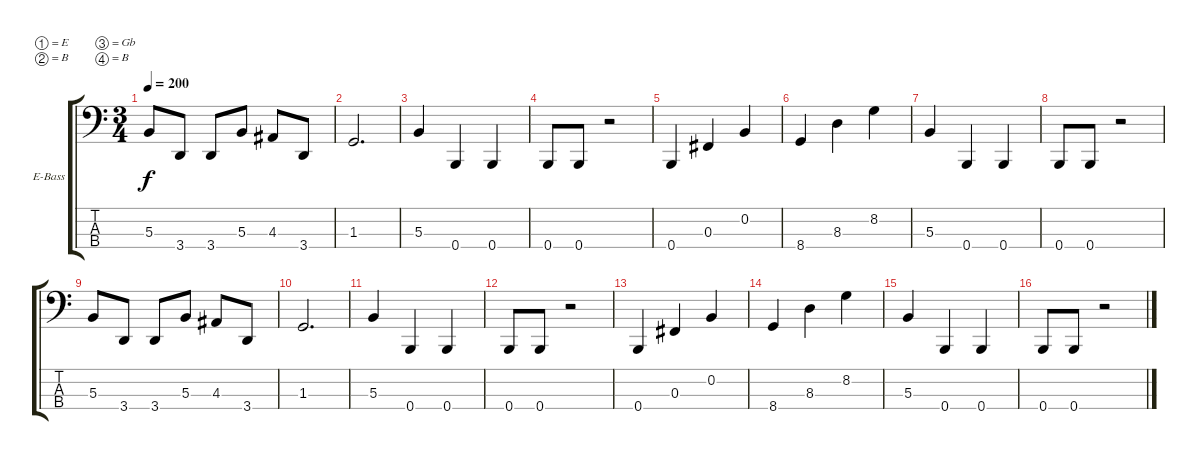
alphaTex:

\bracketExtendMode groupsimilarinstruments
\firstSystemTrackNameOrientation horizontal
\otherSystemsTrackNameOrientation horizontal
\track ("Track 9" "E-Bass") {multiBarRest instrument electricbassfinger}
\staff {score tabs}
\tuning (E2 B1 Gb1 B0)
\ts (3 4)
\tempo 200
\clef f4
\ks c
5.3.8{dy f} 3.4.8 3.4.8 5.3.8 4.3.8 3.4.8 |
1.3.2{d} |
5.3.4 0.4.4 0.4.4 |
0.4.8 0.4.8 r.2 |
0.4.4 0.3.4 0.2.4 |
8.4.4 8.3.4 8.2.4 |
5.3.4 0.4.4 0.4.4 |
0.4.8 0.4.8 r.2 |
5.3.8 3.4.8 3.4.8 5.3.8 4.3.8 3.4.8 |
1.3.2{d} |
5.3.4 0.4.4 0.4.4 |
0.4.8 0.4.8 r.2 |
0.4.4 0.3.4 0.2.4 |
8.4.4 8.3.4 8.2.4 |
5.3.4 0.4.4 0.4.4 |
0.4.8 0.4.8 r.2
